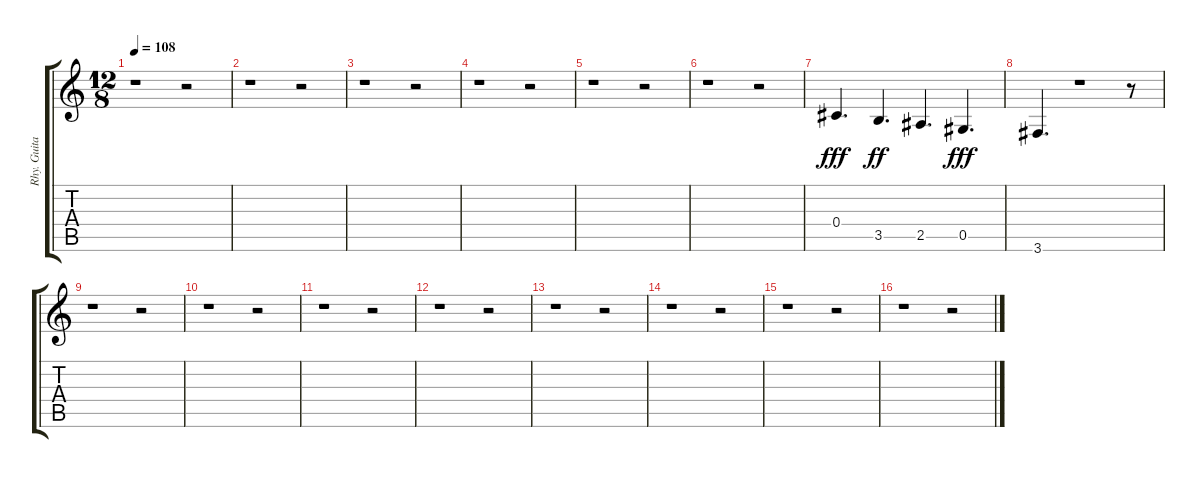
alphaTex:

\track ("Rhy. Guitar V" "Rhy. Guita") {instrument distortionguitar}
\staff {score tabs}
\tuning (Eb4 Bb3 Gb3 Db3 Ab2 Eb2) {hide}
\ts (12 8)
\tempo 108
\clef g2
\ks c
r.1{dy fff} r.2 |
r.1 r.2 |
r.1 r.2 |
r.1 r.2 |
r.1 r.2 |
r.1 r.2 |
0.4.4{d} 3.5.4{d dy ff} 2.5.4{d} 0.5.4{d dy fff} |
3.6.4{d} r.1 r.8 |
r.1 r.2 |
r.1 r.2 |
r.1 r.2 |
r.1 r.2 |
r.1 r.2 |
r.1 r.2 |
r.1 r.2 |
r.1 r.2
